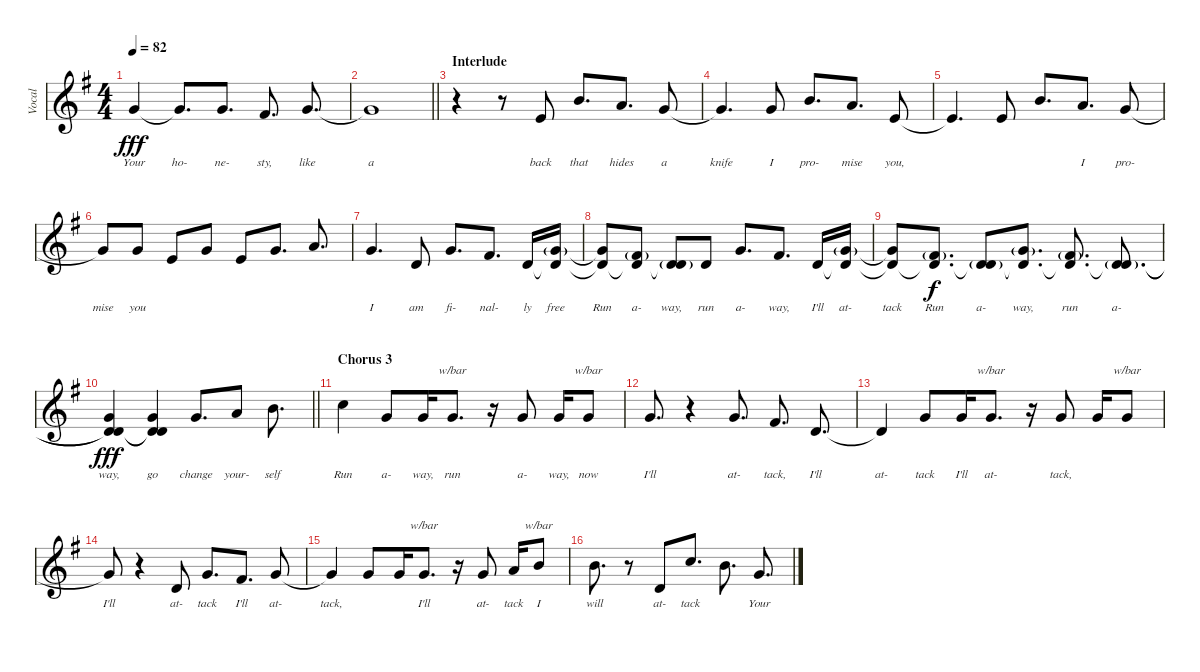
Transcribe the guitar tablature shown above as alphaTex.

\track ("Vocal" "Vocal") {instrument fretlessbass}
\staff {score}
\tuning (E4 B3 G3 D3 A2 D2) {hide}
\ts (4 4)
\tempo 82
\clef g2
\ks g
0.3{t}.4{lyrics (0 "Your") lyrics (1 "") lyrics (2 "") lyrics (3 "") lyrics (4 "") dy fff} 0.3{t}.8{d lyrics (0 "ho-") lyrics (1 "") lyrics (2 "") lyrics (3 "") lyrics (4 "")} 0.3.8{d lyrics (0 "ne-") lyrics (1 "") lyrics (2 "") lyrics (3 "") lyrics (4 "")} 4.4.8{d lyrics (0 "sty,") lyrics (1 "") lyrics (2 "") lyrics (3 "") lyrics (4 "")} 0.3.8{d lyrics (0 "like") lyrics (1 "") lyrics (2 "") lyrics (3 "") lyrics (4 "")} |
\barLineRight lightlight
0.3{t}.1{lyrics (0 "a") lyrics (1 "") lyrics (2 "") lyrics (3 "") lyrics (4 "")} |
\section ("" "Interlude")
r.4 r.8 2.4.8{lyrics (0 "back") lyrics (1 "") lyrics (2 "") lyrics (3 "") lyrics (4 "")} 0.2.8{d lyrics (0 "that") lyrics (1 "") lyrics (2 "") lyrics (3 "") lyrics (4 "")} 2.3.8{d lyrics (0 "hides") lyrics (1 "") lyrics (2 "") lyrics (3 "") lyrics (4 "")} 0.3.8{lyrics (0 "a") lyrics (1 "") lyrics (2 "") lyrics (3 "") lyrics (4 "")} |
0.3{t}.4{d lyrics (0 "knife") lyrics (1 "") lyrics (2 "") lyrics (3 "") lyrics (4 "")} 0.3.8{lyrics (0 "I") lyrics (1 "") lyrics (2 "") lyrics (3 "") lyrics (4 "")} 0.2.8{d lyrics (0 "pro-") lyrics (1 "") lyrics (2 "") lyrics (3 "") lyrics (4 "")} 2.3.8{d lyrics (0 "mise") lyrics (1 "") lyrics (2 "") lyrics (3 "") lyrics (4 "")} 2.4.8{lyrics (0 "you,") lyrics (1 "") lyrics (2 "") lyrics (3 "") lyrics (4 "")} |
2.4{t}.4{d lyrics (0 "") lyrics (1 "") lyrics (2 "") lyrics (3 "") lyrics (4 "")} 2.4.8{lyrics (0 "") lyrics (1 "") lyrics (2 "") lyrics (3 "") lyrics (4 "")} 0.2.8{d lyrics (0 "") lyrics (1 "") lyrics (2 "") lyrics (3 "") lyrics (4 "")} 2.3.8{d lyrics (0 "I") lyrics (1 "") lyrics (2 "") lyrics (3 "") lyrics (4 "")} 0.3.8{lyrics (0 "pro-") lyrics (1 "") lyrics (2 "") lyrics (3 "") lyrics (4 "")} |
0.3{t}.8{lyrics (0 "mise") lyrics (1 "") lyrics (2 "") lyrics (3 "") lyrics (4 "")} 0.3.8{lyrics (0 "you") lyrics (1 "") lyrics (2 "") lyrics (3 "") lyrics (4 "")} 2.4.8{lyrics (0 "") lyrics (1 "") lyrics (2 "") lyrics (3 "") lyrics (4 "")} 0.3.8{lyrics (0 "") lyrics (1 "") lyrics (2 "") lyrics (3 "") lyrics (4 "")} 2.4.8{lyrics (0 "") lyrics (1 "") lyrics (2 "") lyrics (3 "") lyrics (4 "")} 0.3.8{d lyrics (0 "") lyrics (1 "") lyrics (2 "") lyrics (3 "") lyrics (4 "")} 2.3.8{d lyrics (0 "") lyrics (1 "") lyrics (2 "") lyrics (3 "") lyrics (4 "")} |
0.3.4{d lyrics (0 "I") lyrics (1 "") lyrics (2 "") lyrics (3 "") lyrics (4 "")} 0.4.8{lyrics (0 "am") lyrics (1 "") lyrics (2 "") lyrics (3 "") lyrics (4 "")} 0.3.8{d lyrics (0 "fi-") lyrics (1 "") lyrics (2 "") lyrics (3 "") lyrics (4 "")} 4.4.8{d lyrics (0 "nal-") lyrics (1 "") lyrics (2 "") lyrics (3 "") lyrics (4 "")} 0.4.16{lyrics (0 "ly") lyrics (1 "") lyrics (2 "") lyrics (3 "") lyrics (4 "")} (0.4{t} 10.5{g}).16{lyrics (0 "free") lyrics (1 "") lyrics (2 "") lyrics (3 "") lyrics (4 "")} |
(0.4{t} 10.5{t}).8{lyrics (0 "Run") lyrics (1 "") lyrics (2 "") lyrics (3 "") lyrics (4 "")} (0.4{t} 9.5{g}).8{lyrics (0 "a-") lyrics (1 "") lyrics (2 "") lyrics (3 "") lyrics (4 "")} (0.4{t} 5.5{g}).8{lyrics (0 "way,") lyrics (1 "") lyrics (2 "") lyrics (3 "") lyrics (4 "")} 0.4.8{lyrics (0 "run") lyrics (1 "") lyrics (2 "") lyrics (3 "") lyrics (4 "")} 0.3.8{d lyrics (0 "a-") lyrics (1 "") lyrics (2 "") lyrics (3 "") lyrics (4 "")} 4.4.8{d lyrics (0 "way,") lyrics (1 "") lyrics (2 "") lyrics (3 "") lyrics (4 "")} 0.4.16{lyrics (0 "I'll") lyrics (1 "") lyrics (2 "") lyrics (3 "") lyrics (4 "")} (0.4{t} 10.5{g}).16{lyrics (0 "at-") lyrics (1 "") lyrics (2 "") lyrics (3 "") lyrics (4 "")} |
(0.4{t} 10.5{t}).8{lyrics (0 "tack") lyrics (1 "") lyrics (2 "") lyrics (3 "") lyrics (4 "")} (0.4{t} 9.5{g}).8{d lyrics (0 "Run") lyrics (1 "") lyrics (2 "") lyrics (3 "") lyrics (4 "") dy f} (0.4{t} 5.5{g}).8{lyrics (0 "a-") lyrics (1 "") lyrics (2 "") lyrics (3 "") lyrics (4 "")} (5.4{g} 5.5{t}).8{d lyrics (0 "way,") lyrics (1 "") lyrics (2 "") lyrics (3 "") lyrics (4 "")} (4.4{g} 5.5{t}).8{d lyrics (0 "run") lyrics (1 "") lyrics (2 "") lyrics (3 "") lyrics (4 "")} (0.4{g} 5.5{t}).8{d lyrics (0 "a-") lyrics (1 "") lyrics (2 "") lyrics (3 "") lyrics (4 "")} |
\barLineRight lightlight
(0.3 0.4{t} 5.5{t}).4{lyrics (0 "way,") lyrics (1 "") lyrics (2 "") lyrics (3 "") lyrics (4 "") dy fff} (0.3 0.4{t} 5.5{t}).4{lyrics (0 "go") lyrics (1 "") lyrics (2 "") lyrics (3 "") lyrics (4 "")} 0.3.8{d lyrics (0 "change") lyrics (1 "") lyrics (2 "") lyrics (3 "") lyrics (4 "")} 2.3.8{lyrics (0 "your-") lyrics (1 "") lyrics (2 "") lyrics (3 "") lyrics (4 "")} 4.3.8{d lyrics (0 "self") lyrics (1 "") lyrics (2 "") lyrics (3 "") lyrics (4 "")} |
\section ("" "Chorus 3")
1.2.4{lyrics (0 "Run") lyrics (1 "") lyrics (2 "") lyrics (3 "") lyrics (4 "")} 0.3.8{lyrics (0 "a-") lyrics (1 "") lyrics (2 "") lyrics (3 "") lyrics (4 "")} 0.3.16{lyrics (0 "way,") lyrics (1 "") lyrics (2 "") lyrics (3 "") lyrics (4 "")} 0.3.8{d tbe (custom default 0 0 8 0 15 0 20 0 60 -10) lyrics (0 "run") lyrics (1 "") lyrics (2 "") lyrics (3 "") lyrics (4 "")} r.16 0.3.8{lyrics (0 "a-") lyrics (1 "") lyrics (2 "") lyrics (3 "") lyrics (4 "")} 0.3.16{lyrics (0 "way,") lyrics (1 "") lyrics (2 "") lyrics (3 "") lyrics (4 "")} 0.3.8{tbe (custom default 0 0 25 0 60 -10) lyrics (0 "now") lyrics (1 "") lyrics (2 "") lyrics (3 "") lyrics (4 "")} |
0.3{t}.8{d lyrics (0 "I'll") lyrics (1 "") lyrics (2 "") lyrics (3 "") lyrics (4 "")} r.4 0.3.8{d lyrics (0 "at-") lyrics (1 "") lyrics (2 "") lyrics (3 "") lyrics (4 "")} 4.4.8{d lyrics (0 "tack,") lyrics (1 "") lyrics (2 "") lyrics (3 "") lyrics (4 "")} 0.4.8{d lyrics (0 "I'll") lyrics (1 "") lyrics (2 "") lyrics (3 "") lyrics (4 "")} |
0.4{t}.4{lyrics (0 "at-") lyrics (1 "") lyrics (2 "") lyrics (3 "") lyrics (4 "")} 0.3.8{lyrics (0 "tack") lyrics (1 "") lyrics (2 "") lyrics (3 "") lyrics (4 "")} 0.3.16{lyrics (0 "I'll") lyrics (1 "") lyrics (2 "") lyrics (3 "") lyrics (4 "")} 0.3.8{d tbe (custom default 0 0 23 0 25 0 60 -10) lyrics (0 "at-") lyrics (1 "") lyrics (2 "") lyrics (3 "") lyrics (4 "")} r.16 0.3.8{lyrics (0 "tack,") lyrics (1 "") lyrics (2 "") lyrics (3 "") lyrics (4 "")} 0.3.16{lyrics (0 "") lyrics (1 "") lyrics (2 "") lyrics (3 "") lyrics (4 "")} 0.3.8{tbe (custom default 0 0 24 0 60 -10) lyrics (0 "") lyrics (1 "") lyrics (2 "") lyrics (3 "") lyrics (4 "")} |
0.3{t}.8{lyrics (0 "I'll") lyrics (1 "") lyrics (2 "") lyrics (3 "") lyrics (4 "")} r.4 0.4.8{lyrics (0 "at-") lyrics (1 "") lyrics (2 "") lyrics (3 "") lyrics (4 "")} 0.3.8{d lyrics (0 "tack") lyrics (1 "") lyrics (2 "") lyrics (3 "") lyrics (4 "")} 4.4.8{d lyrics (0 "I'll") lyrics (1 "") lyrics (2 "") lyrics (3 "") lyrics (4 "")} 0.3.8{lyrics (0 "at-") lyrics (1 "") lyrics (2 "") lyrics (3 "") lyrics (4 "")} |
0.3{t}.4{lyrics (0 "tack,") lyrics (1 "") lyrics (2 "") lyrics (3 "") lyrics (4 "")} 0.3.8{lyrics (0 "") lyrics (1 "") lyrics (2 "") lyrics (3 "") lyrics (4 "")} 0.3.16{lyrics (0 "") lyrics (1 "") lyrics (2 "") lyrics (3 "") lyrics (4 "")} 0.3.8{d tbe (custom default 0 0 8 0 15 0 20 0 60 -10) lyrics (0 "I'll") lyrics (1 "") lyrics (2 "") lyrics (3 "") lyrics (4 "")} r.16 0.3.8{lyrics (0 "at-") lyrics (1 "") lyrics (2 "") lyrics (3 "") lyrics (4 "")} 2.3.16{lyrics (0 "tack") lyrics (1 "") lyrics (2 "") lyrics (3 "") lyrics (4 "")} 0.2.8{tbe (custom default 0 0 25 0 60 -10) lyrics (0 "I") lyrics (1 "") lyrics (2 "") lyrics (3 "") lyrics (4 "")} |
0.2{t}.8{d lyrics (0 "will") lyrics (1 "") lyrics (2 "") lyrics (3 "") lyrics (4 "")} r.8 0.4.8{lyrics (0 "at-") lyrics (1 "") lyrics (2 "") lyrics (3 "") lyrics (4 "")} 1.2.8{d lyrics (0 "tack") lyrics (1 "") lyrics (2 "") lyrics (3 "") lyrics (4 "")} 0.2.8{d lyrics (0 "") lyrics (1 "") lyrics (2 "") lyrics (3 "") lyrics (4 "")} 0.3.8{d lyrics (0 "Your") lyrics (1 "") lyrics (2 "") lyrics (3 "") lyrics (4 "")}
